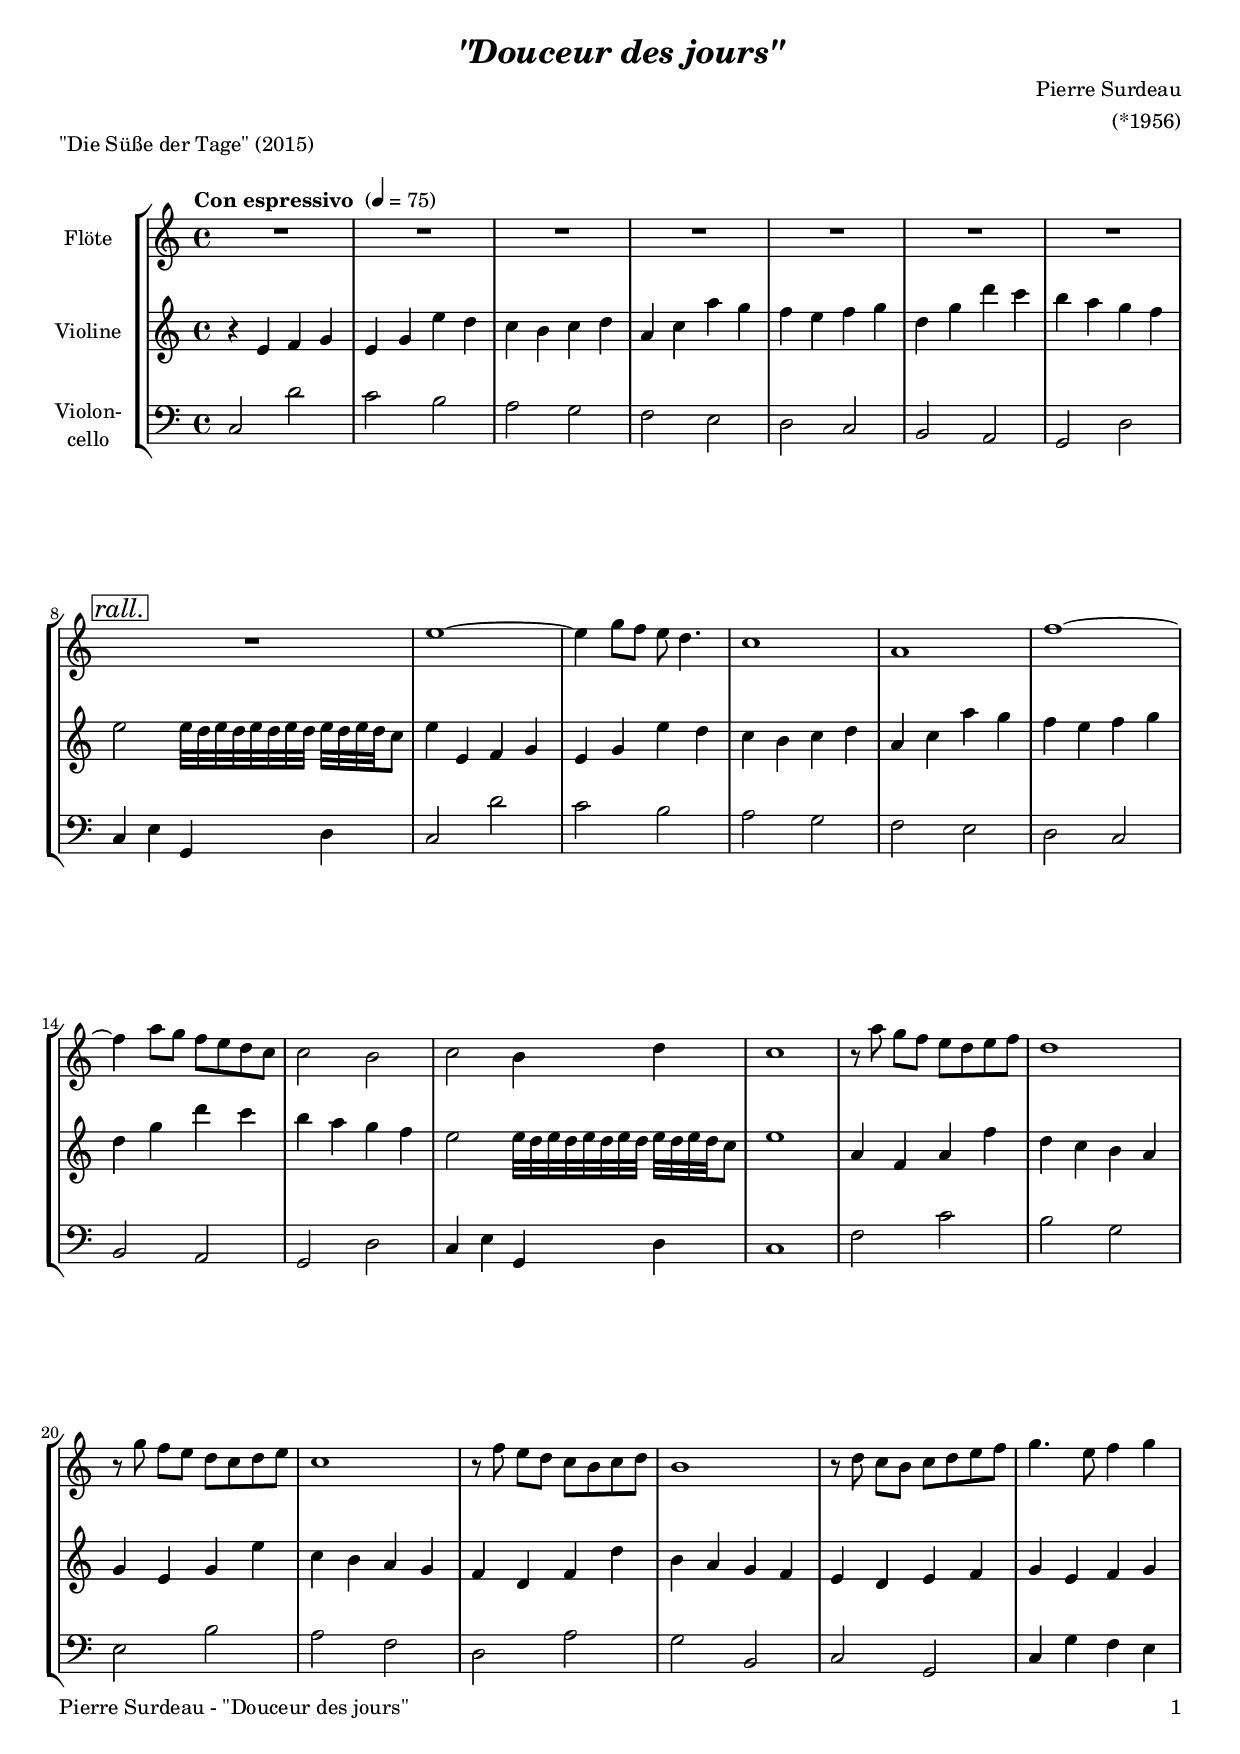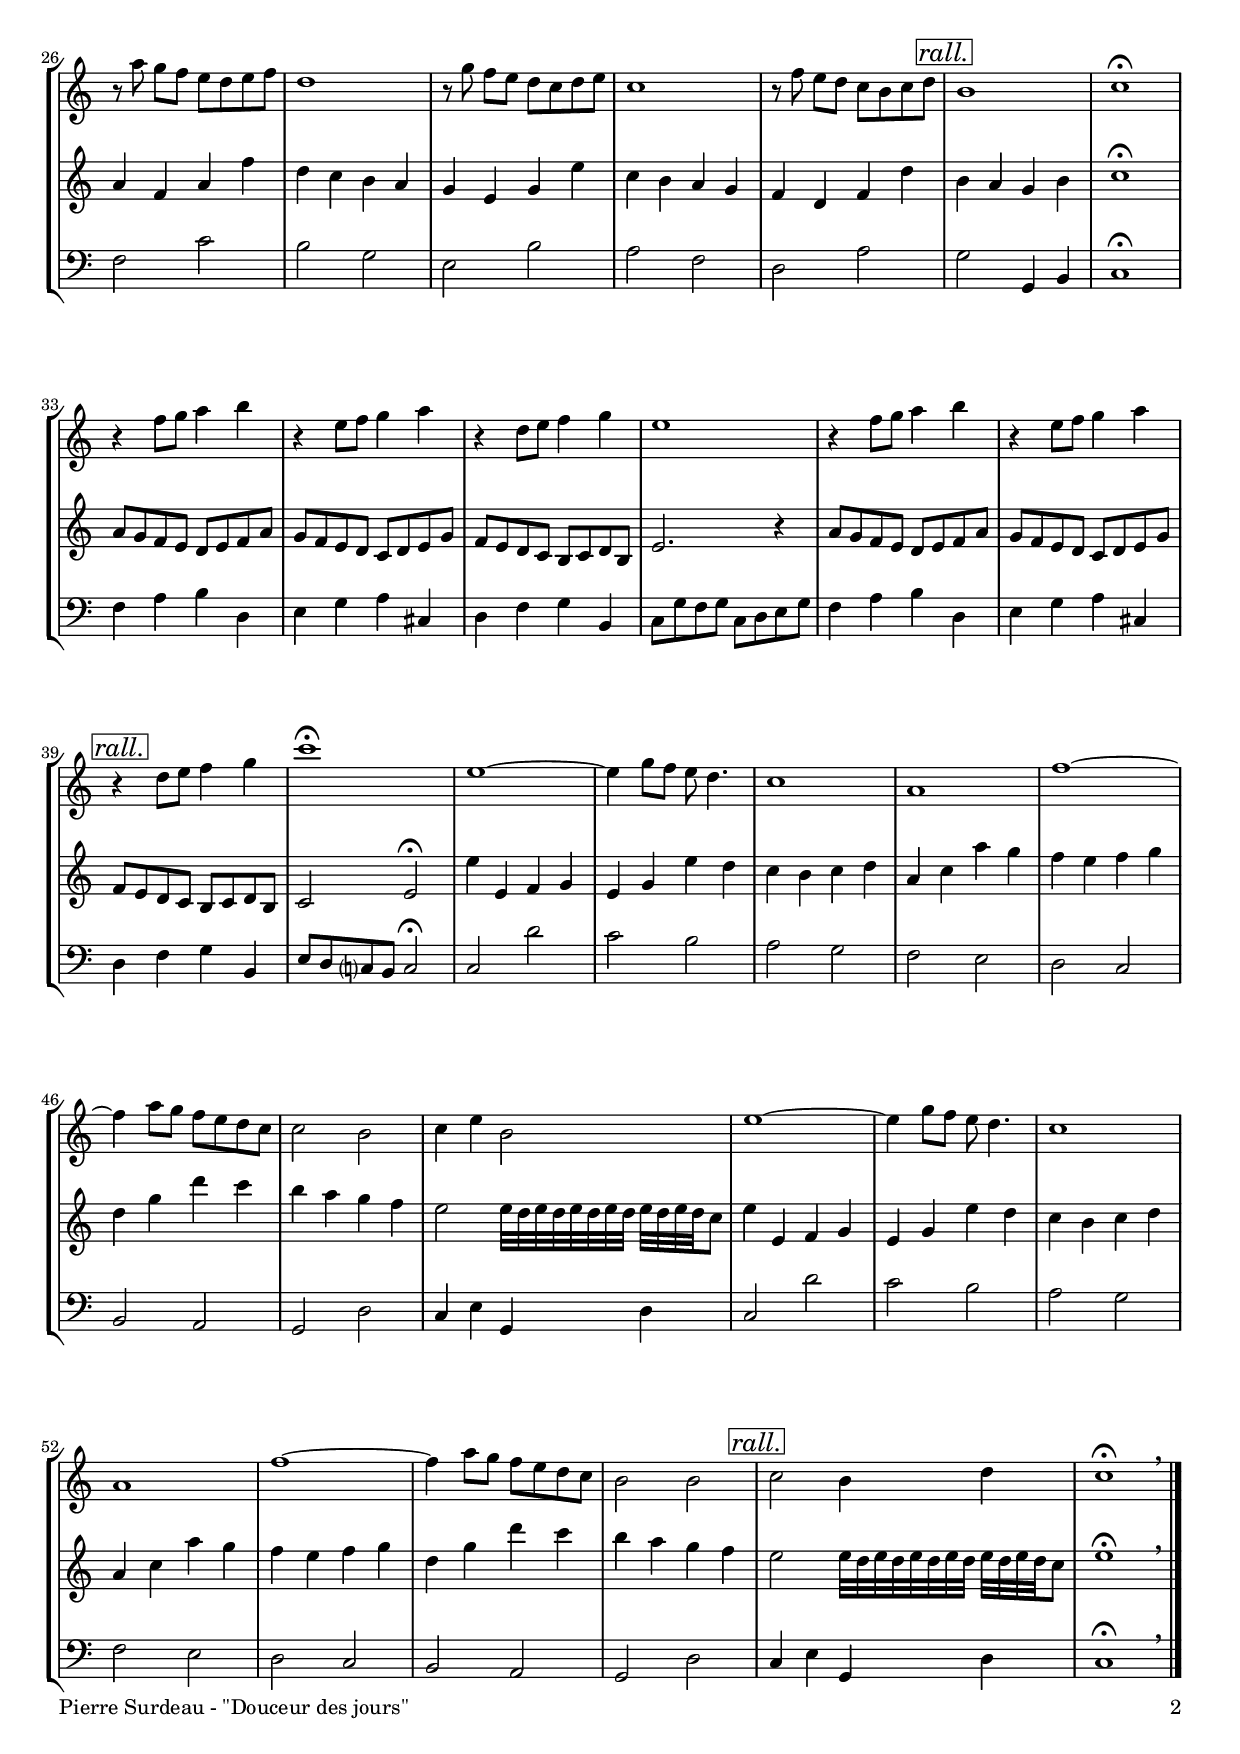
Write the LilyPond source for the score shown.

\version "2.24.4"
\include "deutsch.ly"

#(set-global-staff-size 18)

\header {
  title     = \markup \bold \italic "\"Douceur des jours\""
  composer  = "Pierre Surdeau"
  arranger  = "(*1956)"
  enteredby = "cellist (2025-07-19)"
  piece     = "\"Die Süße der Tage\" (2015)"
}

voiceconsts = {
  \key a \minor
  \time 4/4
  \clef "treble"
%  \numericTimeSignature
  \compressEmptyMeasures
  % Set default beaming for all staves
%  \set Timing.beamExceptions = #'()
%  \set Timing.baseMoment     = #(ly:make-moment 1 4)
%  \set Timing.beatStructure  = #'(1 1 1)
  \tempo "Con espressivo " 4=75
}

mifl = "flute"
mist = "string ensemble 1"
mivl = "violin"
mivc = "cello"
mipz = "pizzicato strings"

rall = \mark \markup \box \italic "rall."

va = \relative c'' {
  \voiceconsts

  R1*8
  e1~
  e4 g8 f e d4.
  c1
  a
  f'~
  f4 a8 g f e d c

  c2 h
  c h4 d
  c1
  r8 a' g[ f] e d e f

  d1
  r8 g f[ e] d c d e
  c1
  r8 f e[ d] c h c d

  h1
  r8 d c[ h] c d e f
  g4. e8 f4 g
  r8 a g[ f] e d e f

  d1
  r8 g f[ e] d c d e
  c1
  r8 f e[ d] c h c d \rall

  h1
  c\fermata
  r4 f8 g a4 h
  r e,8 f g4 a

  r d,8 e f4 g
  e1
  r4 f8 g a4 h

  r e,8 f g4 a \rall
  r d,8 e f4 g
  c1\fermata
  e,~

  e4 g8 f e d4.
  c1
  a
  f'~
  f4 a8 g f e d c

  c2 h
  c4 e h2
  e1~
  e4 g8 f e d4.

  c1
  a
  f'~
  f4 a8 g f e d c

  h2 h \rall
  c h4 d
  c1\fermata \breathe \bar "|."
}

vb = \relative c' {
  \voiceconsts

  r4 e f g
  e g e' d
  c h c d
  a c a' g
  f e f g

  d g d' c
  h a g f \rall
  e2 \repeat unfold 6 { e32 d } c8
  e4 e, f g

  e g e' d
  c h c d
  a c a' g
  f e f g
  d g d' c

  h a g f
  e2 \repeat unfold 6 { e32 d } c8
  e1
  a,4 f a f'

  d c h a
  g e g e'
  c h a g
  f d f d'

  h a g f
  e d e f
  g e f g
  a f a f'

  d c h a
  g e g e'
  c h a g
  f d f d' \rall

  h a g h
  c1\fermata
  a8 g f e d e f a
  g f e d c d e g

  f e d c h c d h
  e2. r4
  a8 g f e d e f a

  g f e d c d e g \rall
  f e d c h c d h
  c2 e\fermata
  e'4 e, f g

  e g e' d
  c h c d
  a c a' g
  f e f g
  d g d' c

  h a g f
  e2 \repeat unfold 6 { e32 d } c8
  e4 e, f g
  e g e' d

  c h c d
  a c a' g
  f e f g
  d g d' c

  h a g f \rall
  e2 \repeat unfold 6 { e32 d } c8
  e1\fermata \breathe \bar "|."
}

vc = \relative c {
  \voiceconsts
  \clef "bass"

  c2 d'
  c h
  a g
  f e
  d c

  h a
  g d' \rall
  c4 e g, d'
  c2 d'

  c h
  a g
  f e
  d c
  h a

  g d'
  c4 e g, d'
  c1
  f2 c'

  h g
  e h'
  a f
  d a'

  g h,
  c g
  c4 g' f e
  f2 c'

  h g
  e h'
  a f
  d a' \rall

  g g,4 h
  c1\fermata
  f4 a h d,
  e g a cis,

  d f g h,
  c8 g' f g c, d e g
  f4 a h d,

  e g a cis, \rall
  d f g h,
  e8 d c? h c2\fermata
  c d'

  c h
  a g
  f e
  d c
  h a

  g d'
  c4 e g, d'
  c2 d'
  c h

  a g
  f e
  d c
  h a

  g d' \rall
  c4 e g, d'
  c1\fermata \breathe \bar "|."
}


music = \new StaffGroup <<
      \new Staff {
	\set Staff.midiInstrument = \mifl
	\set Staff.instrumentName = \markup \center-column { "Flöte" }
	\transpose a a { \va }
      }

      \new Staff {
	\set Staff.midiInstrument = \mivl
	\set Staff.instrumentName = \markup \center-column { "Violine" }
	\transpose a a { \vb }
      }

      \new Staff {
	\set Staff.midiInstrument = \mivc
	\set Staff.instrumentName = \markup \center-column { "Violon-" "cello" }
	\transpose a a { \vc }
      }
>>

\book {
   \paper {
    print-page-number = ##t
    print-first-page-number = ##t
    ragged-last-bottom = ##f
    oddHeaderMarkup = \markup \null
    evenHeaderMarkup = \markup \null
    oddFooterMarkup = \markup {
      \fill-line {
        \if \should-print-page-number
        "Pierre Surdeau - \"Douceur des jours\"" \fromproperty #'page:page-number-string
      }
    }
    evenFooterMarkup = \oddFooterMarkup
  } \score {
    \music
    \layout {}
  }

  \score {
    \unfoldRepeats \music

    \midi {
      \context {
        \Score
      }
    }
  }
}